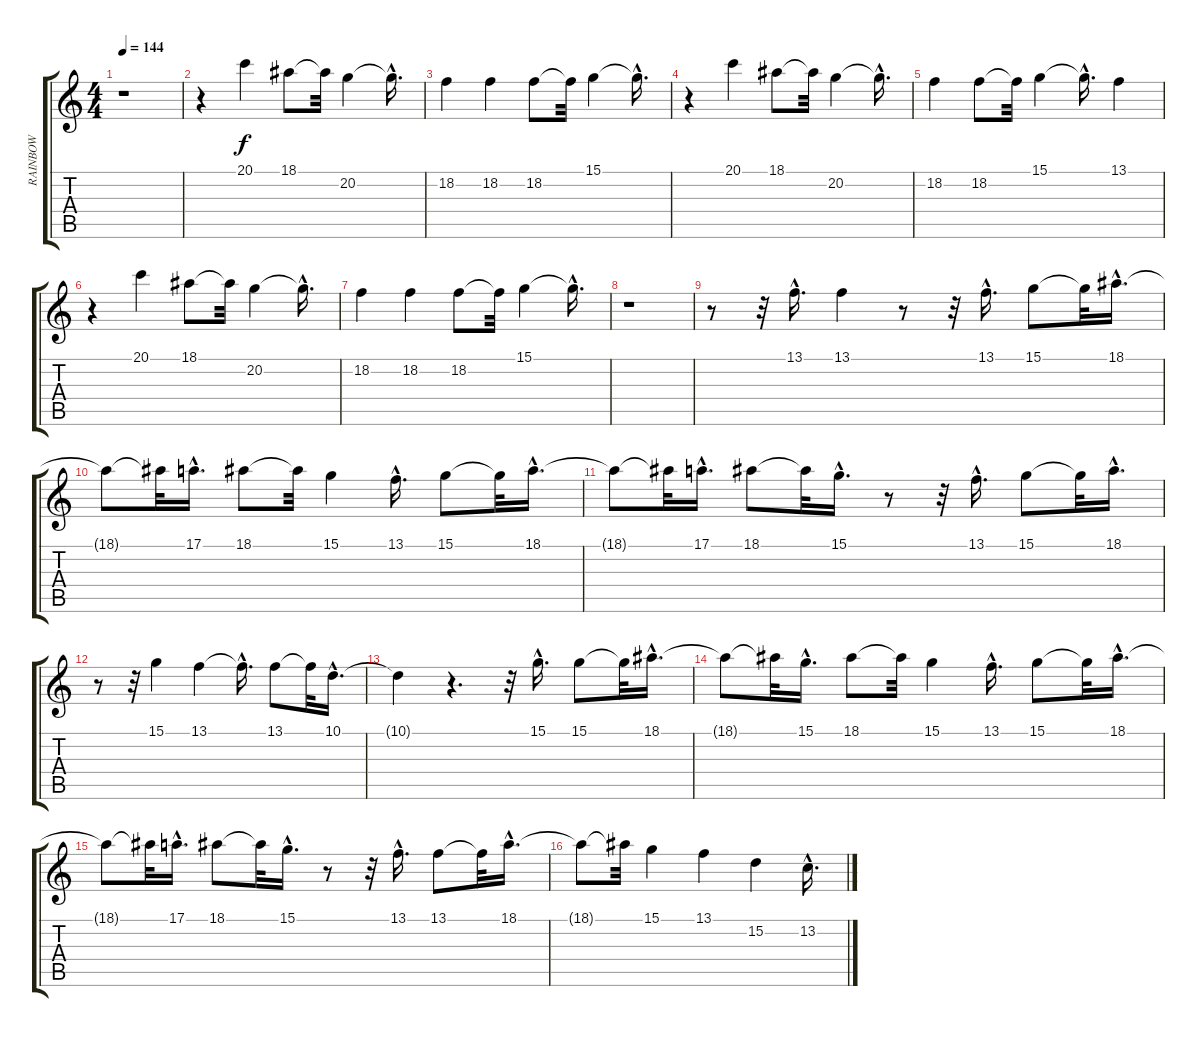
\track ("RAINBOW" "RAINBOW") {instrument trumpet}
\staff {score tabs}
\tuning (E4 B3 G3 D3 A2 E2) {hide}
\ts (4 4)
\tempo 144
\clef g2
\ks c
r.1{dy f} |
r.4 20.1.4 18.1.8 18.1{t}.32 20.2.4 20.2{hac t}.16{d} |
18.2.4 18.2.4 18.2.8 18.2{t}.32 15.1.4 15.1{hac t}.16{d} |
r.4 20.1.4 18.1.8 18.1{t}.32 20.2.4 20.2{hac t}.16{d} |
18.2.4 18.2.8 18.2{t}.32 15.1.4 15.1{hac t}.16{d} 13.1.4 |
r.4 20.1.4 18.1.8 18.1{t}.32 20.2.4 20.2{hac t}.16{d} |
18.2.4 18.2.4 18.2.8 18.2{t}.32 15.1.4 15.1{hac t}.16{d} |
r.1 |
r.8 r.32 13.1{hac}.16{d} 13.1.4 r.8 r.32 13.1{hac}.16{d} 15.1.8 15.1{t}.32 18.1{hac}.16{d} |
18.1{t}.8 18.1{t}.32 17.1{hac}.16{d} 18.1.8 18.1{t}.32 15.1.4 13.1{hac}.16{d} 15.1.8 15.1{t}.32 18.1{hac}.16{d} |
18.1{t}.8 18.1{t}.32 17.1{hac}.16{d} 18.1.8 18.1{t}.32 15.1{hac}.16{d} r.8 r.32 13.1{hac}.16{d} 15.1.8 15.1{t}.32 18.1{hac}.16{d} |
r.8 r.32 15.1.4 13.1.4 13.1{hac t}.16{d} 13.1.8 13.1{t}.32 10.1{hac}.16{d} |
10.1{t}.4 r.4{d} r.32 15.1{hac}.16{d} 15.1.8 15.1{t}.32 18.1{hac}.16{d} |
18.1{t}.8 18.1{t}.32 15.1{hac}.16{d} 18.1.8 18.1{t}.32 15.1.4 13.1{hac}.16{d} 15.1.8 15.1{t}.32 18.1{hac}.16{d} |
18.1{t}.8 18.1{t}.32 17.1{hac}.16{d} 18.1.8 18.1{t}.32 15.1{hac}.16{d} r.8 r.32 13.1{hac}.16{d} 13.1.8 13.1{t}.32 18.1{hac}.16{d} |
18.1{t}.8 18.1{t}.32 15.1.4 13.1.4 15.2.4 13.2{hac}.16{d}
